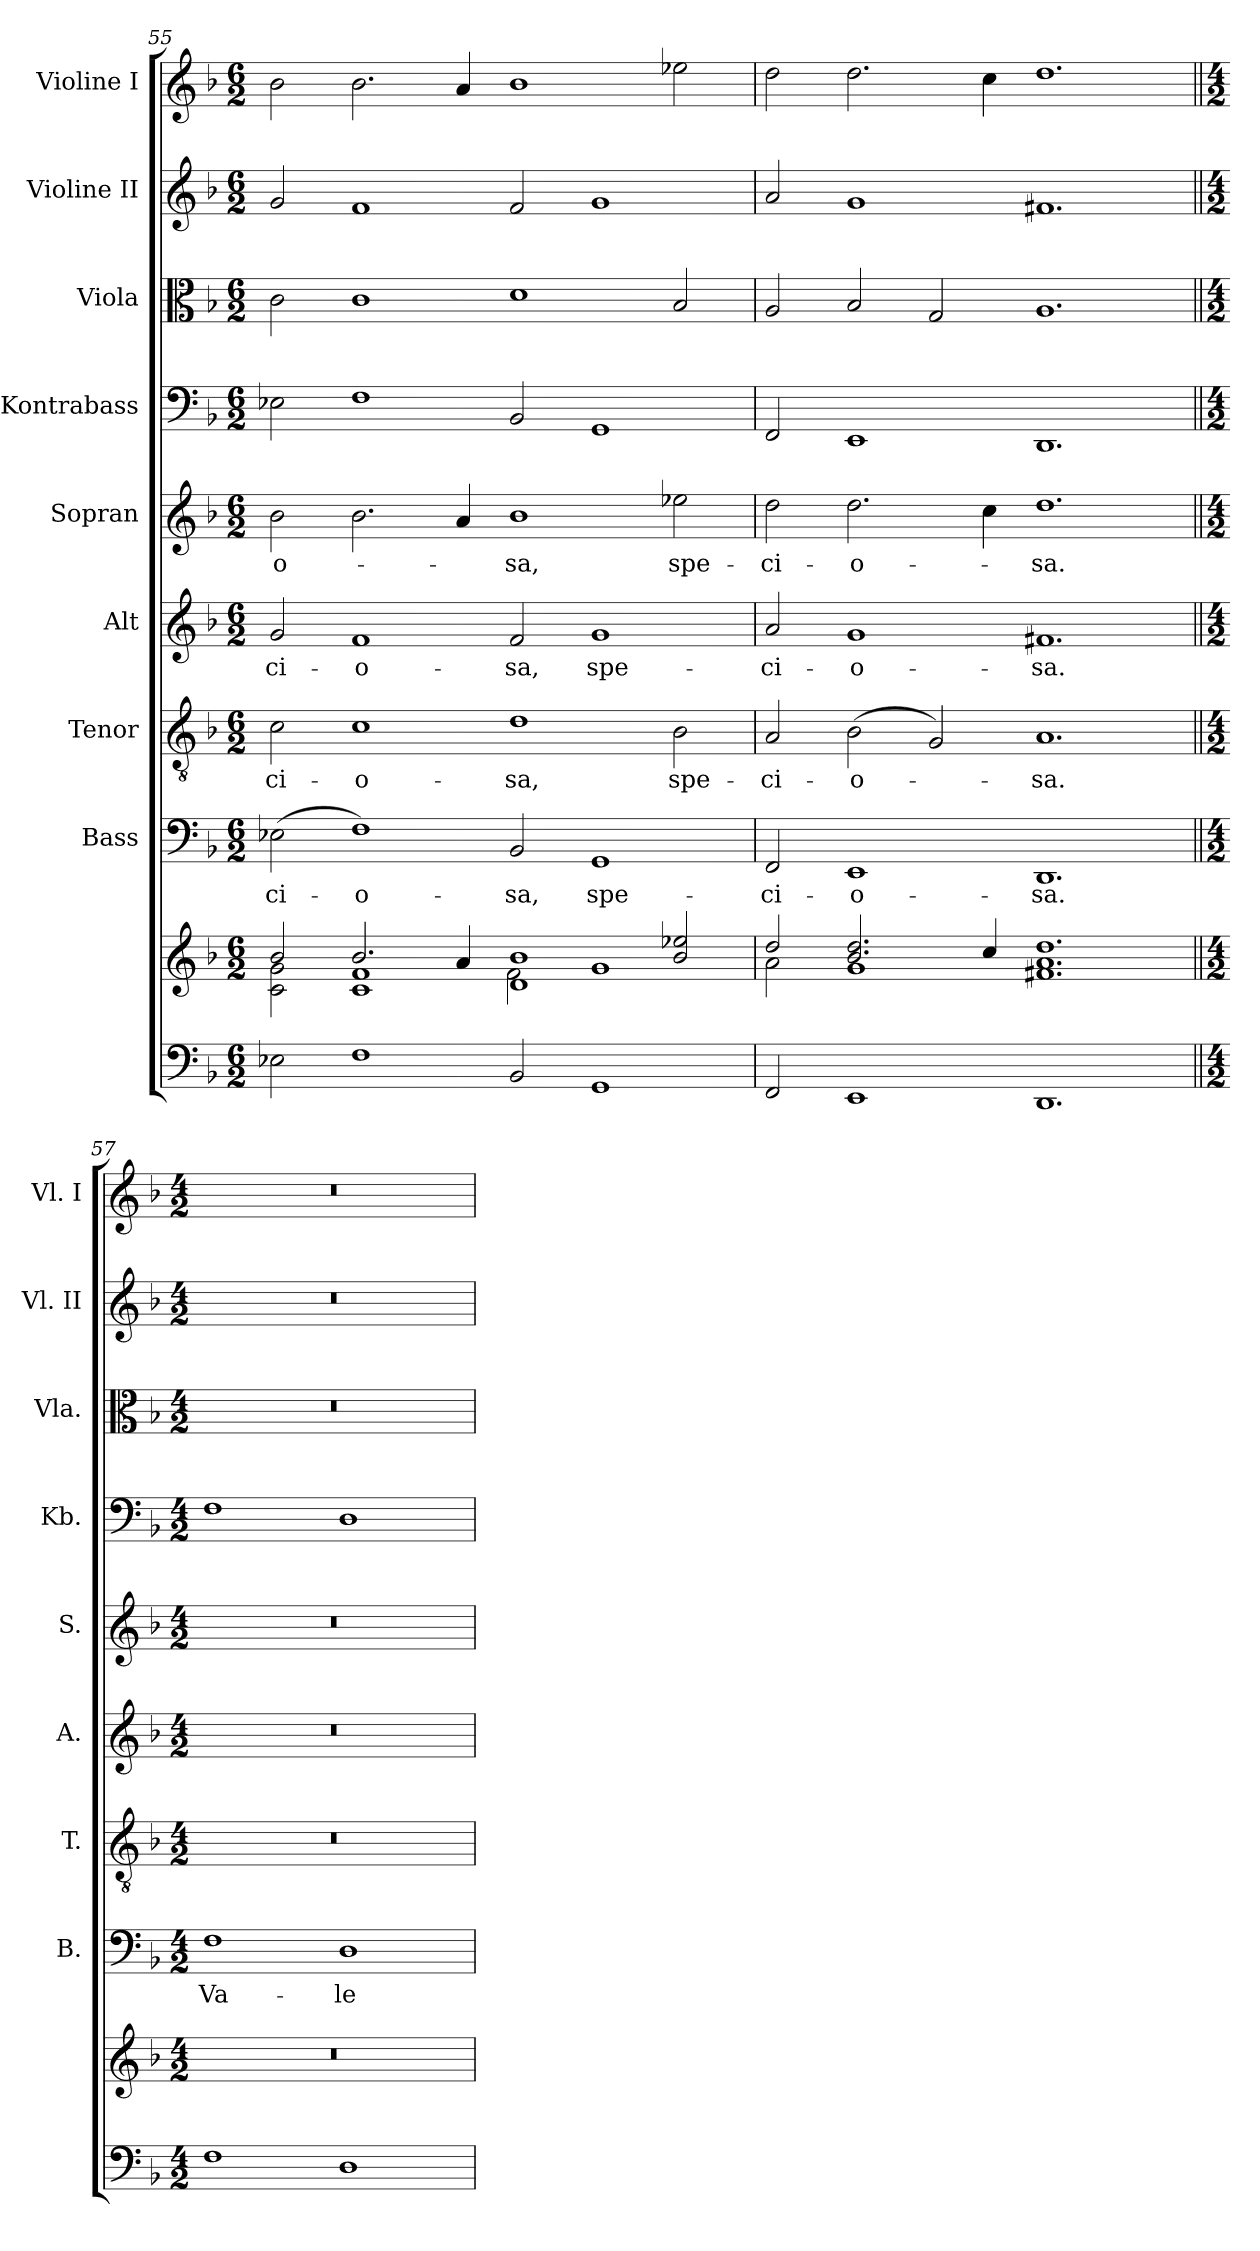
**kern	**kern	**kern	**text	**kern	**text	**kern	**text	**kern	**text	**kern	**kern	**kern	**kern
*part9	*part9	*part8	*part8	*part7	*part7	*part6	*part6	*part5	*part5	*part4	*part3	*part2	*part1
*staff10	*staff9	*staff8	*staff8	*staff7	*staff7	*staff6	*staff6	*staff5	*staff5	*staff4	*staff3	*staff2	*staff1
*	*	*I"Bass	*	*I"Tenor	*	*I"Alt	*	*I"Sopran	*	*I"Kontrabass	*I"Viola	*I"Violine II	*I"Violine I
*	*	*I'B.	*	*I'T.	*	*I'A.	*	*I'S.	*	*I'Kb.	*I'Vla.	*I'Vl. II	*I'Vl. I
!!LO:PB:g=z
*clefF4	*clefG2	*clefF4	*	*clefGv2	*	*clefG2	*	*clefG2	*	*clefF4	*clefC3	*clefG2	*clefG2
*	*	*	*	*	*	*	*	*	*	*ITrd7c12	*	*	*
*k[b-]	*k[b-]	*k[b-]	*	*k[b-]	*	*k[b-]	*	*k[b-]	*	*k[b-]	*k[b-]	*k[b-]	*k[b-]
*F:	*F:	*F:	*	*F:	*	*F:	*	*F:	*	*F:	*F:	*F:	*F:
*M6/2	*M6/2	*M6/2	*	*M6/2	*	*M6/2	*	*M6/2	*	*M6/2	*M6/2	*M6/2	*M6/2
=55	=55	=55	=55	=55	=55	=55	=55	=55	=55	=55	=55	=55	=55
*	*^	*	*	*	*	*	*	*	*	*	*	*	*
!	!	!	!	!LO:LY:b	!	!LO:LY:b	!	!LO:LY:b	!	!LO:LY:b	!	!	!	!
2E-X\	2b-/	2c\ 2g\	(>2E-X\	-ci-	2c\	-ci-	2g/	-ci-	2b-\	-o-	2EE-X\	2c\	2g/	2b-\
!	!	!	!	!LO:LY:b	!	!LO:LY:b	!	!LO:LY:b	!	!	!	!	!	!
1F	2.b-/	1c 1f	1F)	-o-	1c	-o-	1f	-o-	2.b-\	.	1FF	1c	1f	2.b-\
.	4a/	.	.	.	.	.	.	.	4a/	.	.	.	.	4a/
!	!	!	!	!LO:LY:b	!	!LO:LY:b	!	!LO:LY:b	!	!LO:LY:b	!	!	!	!
2BB-/	1d 1b-	2f\	2BB-/	-sa,	1d	-sa,	2f/	-sa,	1b-	-sa,	2BBB-/	1d	2f/	1b-
!	!	!	!	!LO:LY:b	!	!	!	!LO:LY:b	!	!	!	!	!	!
1GG	.	1g	1GG	spe-	.	.	1g	spe-	.	.	1GGG	.	1g	.
!	!	!	!	!	!	!LO:LY:b	!	!	!	!LO:LY:b	!	!	!	!
.	2b-/ 2ee-X/	.	.	.	2B-\	spe-	.	.	2ee-X\	spe-	.	2B-/	.	2ee-X\
=56	=56	=56	=56	=56	=56	=56	=56	=56	=56	=56	=56	=56	=56	=56
!	!	!	!	!LO:LY:b	!	!LO:LY:b	!	!LO:LY:b	!	!LO:LY:b	!	!	!	!
2FF/	2dd/	2a\	2FF/	-ci-	2A/	-ci-	2a/	-ci-	2dd\	-ci-	2FFF/	2A/	2a/	2dd\
!	!	!	!	!LO:LY:b	!	!LO:LY:b	!	!LO:LY:b	!	!LO:LY:b	!	!	!	!
1EE	2.b-/ 2.dd/	1g	1EE	-o-	(>2B-\	-o-	1g	-o-	2.dd\	-o-	1EEE	2B-/	1g	2.dd\
.	.	.	.	.	2G/)	.	.	.	.	.	.	2G/	.	.
.	4cc/	.	.	.	.	.	.	.	4cc\	.	.	.	.	4cc\
!	!	!	!	!LO:LY:b	!	!LO:LY:b	!	!LO:LY:b	!	!LO:LY:b	!	!	!	!
1.DD	1.dd	1.f#X 1.a	1.DD	-sa.	1.A	-sa.	1.f#X	-sa.	1.dd	-sa.	1.DDD	1.A	1.f#X	1.dd
*	*v	*v	*	*	*	*	*	*	*	*	*	*	*	*
=57||	=57||	=57||	=57||	=57||	=57||	=57||	=57||	=57||	=57||	=57||	=57||	=57||	=57||
*M4/2	*M4/2	*M4/2	*	*M4/2	*	*M4/2	*	*M4/2	*	*M4/2	*M4/2	*M4/2	*M4/2
*	*^	*	*	*	*	*	*	*	*	*	*	*	*
!	!	!	!	!LO:LY:b	!	!	!	!	!	!	!	!	!	!
*	*v	*v	*	*	*	*	*	*	*	*	*	*	*	*
1F	0r	1F	Va-	0r	.	0r	.	0r	.	1FF	0r	0r	0r
!	!	!	!LO:LY:b	!	!	!	!	!	!	!	!	!	!
1D	.	1D	-le	.	.	.	.	.	.	1DD	.	.	.
=	=	=	=	=	=	=	=	=	=	=	=	=	=
*-	*-	*-	*-	*-	*-	*-	*-	*-	*-	*-	*-	*-	*-
